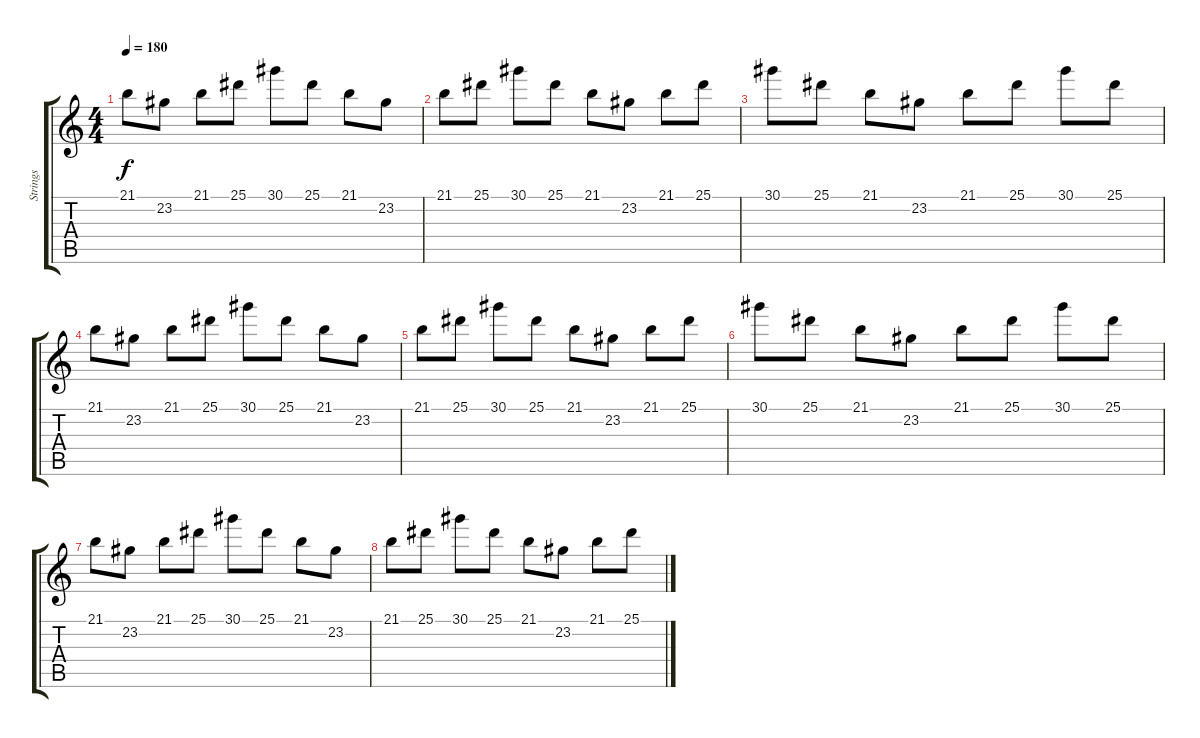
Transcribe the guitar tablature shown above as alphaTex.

\track ("Strings" "Strings") {instrument stringensemble1}
\staff {score tabs}
\tuning (D4 A3 F3 C3 G2 C2) {hide}
\ts (4 4)
\tempo 180
\clef g2
\ks c
21.1.8{dy f} 23.2.8 21.1.8 25.1.8 30.1.8 25.1.8 21.1.8 23.2.8 |
21.1.8 25.1.8 30.1.8 25.1.8 21.1.8 23.2.8 21.1.8 25.1.8 |
30.1.8 25.1.8 21.1.8 23.2.8 21.1.8 25.1.8 30.1.8 25.1.8 |
21.1.8 23.2.8 21.1.8 25.1.8 30.1.8 25.1.8 21.1.8 23.2.8 |
21.1.8 25.1.8 30.1.8 25.1.8 21.1.8 23.2.8 21.1.8 25.1.8 |
30.1.8 25.1.8 21.1.8 23.2.8 21.1.8 25.1.8 30.1.8 25.1.8 |
21.1.8 23.2.8 21.1.8 25.1.8 30.1.8 25.1.8 21.1.8 23.2.8 |
21.1.8 25.1.8 30.1.8 25.1.8 21.1.8 23.2.8 21.1.8 25.1.8
